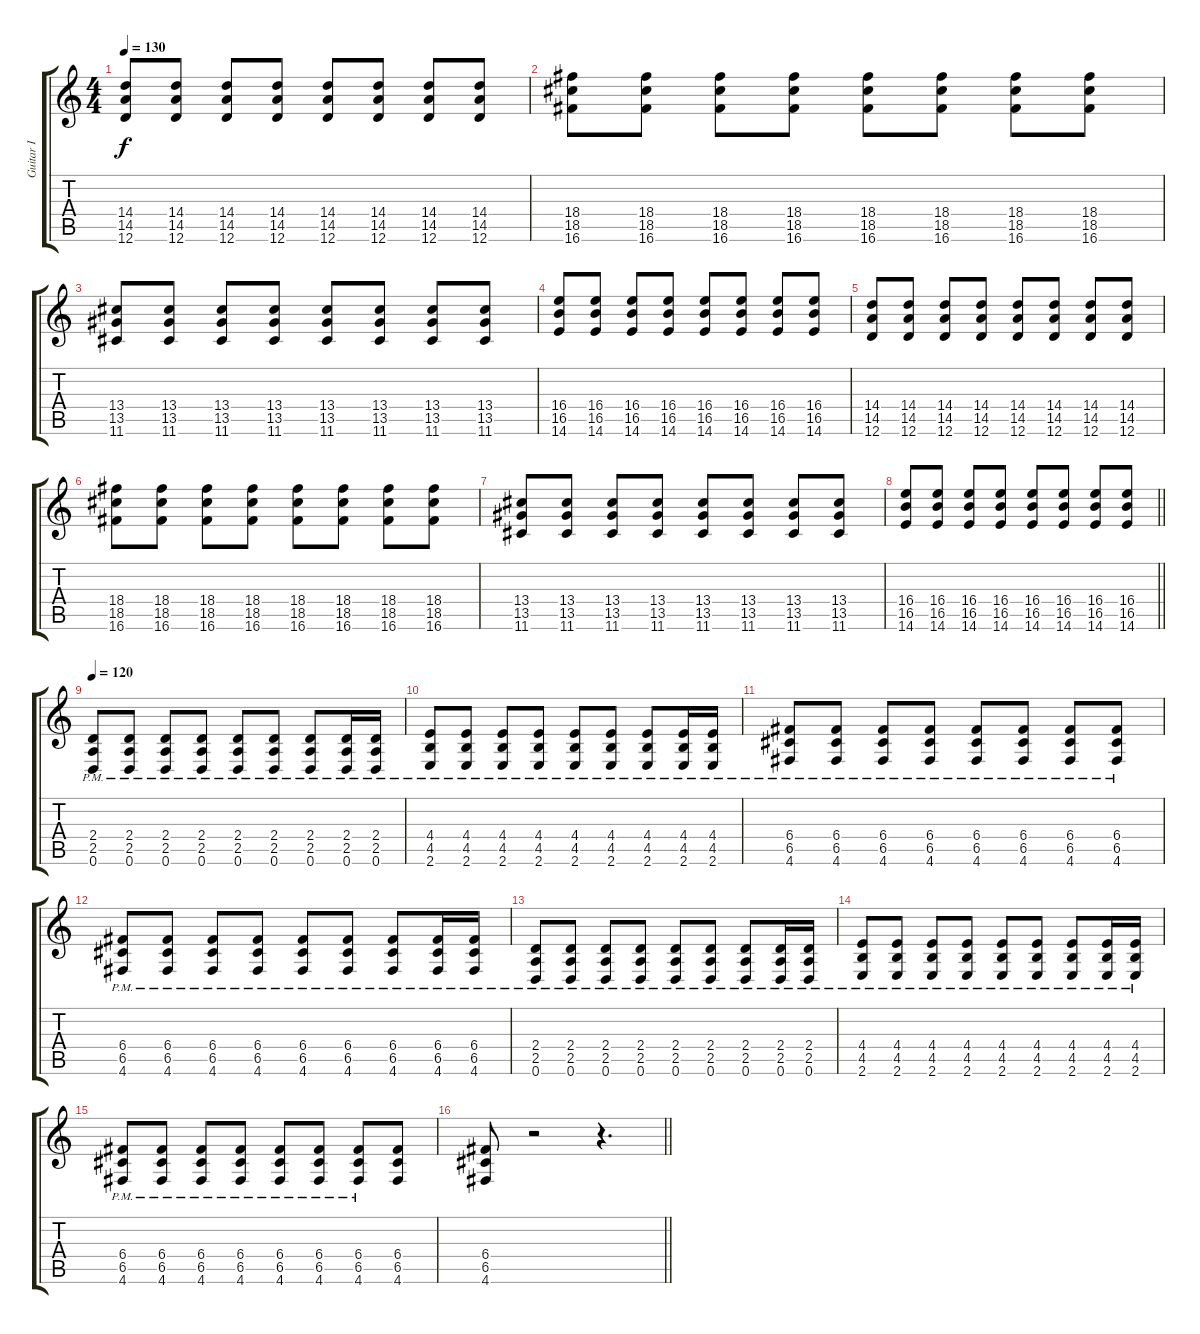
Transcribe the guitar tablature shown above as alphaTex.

\track ("Guitar I" "Guitar I") {instrument distortionguitar}
\staff {score tabs}
\tuning (D4 A3 F3 C3 G2 D2) {hide}
\ts (4 4)
\tempo 130
\clef g2
\ks c
(14.4 14.5 12.6).8{dy f} (14.4 14.5 12.6).8 (14.4 14.5 12.6).8 (14.4 14.5 12.6).8 (14.4 14.5 12.6).8 (14.4 14.5 12.6).8 (14.4 14.5 12.6).8 (14.4 14.5 12.6).8 |
(18.4 18.5 16.6).8 (18.4 18.5 16.6).8 (18.4 18.5 16.6).8 (18.4 18.5 16.6).8 (18.4 18.5 16.6).8 (18.4 18.5 16.6).8 (18.4 18.5 16.6).8 (18.4 18.5 16.6).8 |
(13.4 13.5 11.6).8 (13.4 13.5 11.6).8 (13.4 13.5 11.6).8 (13.4 13.5 11.6).8 (13.4 13.5 11.6).8 (13.4 13.5 11.6).8 (13.4 13.5 11.6).8 (13.4 13.5 11.6).8 |
(16.4 16.5 14.6).8 (16.4 16.5 14.6).8 (16.4 16.5 14.6).8 (16.4 16.5 14.6).8 (16.4 16.5 14.6).8 (16.4 16.5 14.6).8 (16.4 16.5 14.6).8 (16.4 16.5 14.6).8 |
(14.4 14.5 12.6).8 (14.4 14.5 12.6).8 (14.4 14.5 12.6).8 (14.4 14.5 12.6).8 (14.4 14.5 12.6).8 (14.4 14.5 12.6).8 (14.4 14.5 12.6).8 (14.4 14.5 12.6).8 |
(18.4 18.5 16.6).8 (18.4 18.5 16.6).8 (18.4 18.5 16.6).8 (18.4 18.5 16.6).8 (18.4 18.5 16.6).8 (18.4 18.5 16.6).8 (18.4 18.5 16.6).8 (18.4 18.5 16.6).8 |
(13.4 13.5 11.6).8 (13.4 13.5 11.6).8 (13.4 13.5 11.6).8 (13.4 13.5 11.6).8 (13.4 13.5 11.6).8 (13.4 13.5 11.6).8 (13.4 13.5 11.6).8 (13.4 13.5 11.6).8 |
\barLineRight lightlight
(16.4 16.5 14.6).8 (16.4 16.5 14.6).8 (16.4 16.5 14.6).8 (16.4 16.5 14.6).8 (16.4 16.5 14.6).8 (16.4 16.5 14.6).8 (16.4 16.5 14.6).8 (16.4 16.5 14.6).8 |
\section ("" "")
\tempo 120
(2.4{pm} 2.5{pm} 0.6{pm}).8 (2.4{pm} 2.5{pm} 0.6{pm}).8 (2.4{pm} 2.5{pm} 0.6{pm}).8 (2.4{pm} 2.5{pm} 0.6{pm}).8 (2.4{pm} 2.5{pm} 0.6{pm}).8 (2.4{pm} 2.5{pm} 0.6{pm}).8 (2.4{pm} 2.5{pm} 0.6{pm}).8 (2.4{pm} 2.5{pm} 0.6{pm}).16 (2.4{pm} 2.5{pm} 0.6{pm}).16 |
(4.4{pm} 4.5{pm} 2.6{pm}).8 (4.4{pm} 4.5{pm} 2.6{pm}).8 (4.4{pm} 4.5{pm} 2.6{pm}).8 (4.4{pm} 4.5{pm} 2.6{pm}).8 (4.4{pm} 4.5{pm} 2.6{pm}).8 (4.4{pm} 4.5{pm} 2.6{pm}).8 (4.4{pm} 4.5{pm} 2.6{pm}).8 (4.4{pm} 4.5{pm} 2.6{pm}).16 (4.4{pm} 4.5{pm} 2.6{pm}).16 |
(6.4{pm} 6.5{pm} 4.6{pm}).8 (6.4{pm} 6.5{pm} 4.6{pm}).8 (6.4{pm} 6.5{pm} 4.6{pm}).8 (6.4{pm} 6.5{pm} 4.6{pm}).8 (6.4{pm} 6.5{pm} 4.6{pm}).8 (6.4{pm} 6.5{pm} 4.6{pm}).8 (6.4{pm} 6.5{pm} 4.6{pm}).8 (6.4{pm} 6.5{pm} 4.6{pm}).8 |
(6.4{pm} 6.5{pm} 4.6{pm}).8 (6.4{pm} 6.5{pm} 4.6{pm}).8 (6.4{pm} 6.5{pm} 4.6{pm}).8 (6.4{pm} 6.5{pm} 4.6{pm}).8 (6.4{pm} 6.5{pm} 4.6{pm}).8 (6.4{pm} 6.5{pm} 4.6{pm}).8 (6.4{pm} 6.5{pm} 4.6{pm}).8 (6.4{pm} 6.5{pm} 4.6{pm}).16 (6.4{pm} 6.5{pm} 4.6{pm}).16 |
(2.4{pm} 2.5{pm} 0.6{pm}).8 (2.4{pm} 2.5{pm} 0.6{pm}).8 (2.4{pm} 2.5{pm} 0.6{pm}).8 (2.4{pm} 2.5{pm} 0.6{pm}).8 (2.4{pm} 2.5{pm} 0.6{pm}).8 (2.4{pm} 2.5{pm} 0.6{pm}).8 (2.4{pm} 2.5{pm} 0.6{pm}).8 (2.4{pm} 2.5{pm} 0.6{pm}).16 (2.4{pm} 2.5{pm} 0.6{pm}).16 |
(4.4{pm} 4.5{pm} 2.6{pm}).8 (4.4{pm} 4.5{pm} 2.6{pm}).8 (4.4{pm} 4.5{pm} 2.6{pm}).8 (4.4{pm} 4.5{pm} 2.6{pm}).8 (4.4{pm} 4.5{pm} 2.6{pm}).8 (4.4{pm} 4.5{pm} 2.6{pm}).8 (4.4{pm} 4.5{pm} 2.6{pm}).8 (4.4{pm} 4.5{pm} 2.6{pm}).16 (4.4{pm} 4.5{pm} 2.6{pm}).16 |
(6.4{pm} 6.5{pm} 4.6{pm}).8 (6.4{pm} 6.5{pm} 4.6{pm}).8 (6.4{pm} 6.5{pm} 4.6{pm}).8 (6.4{pm} 6.5{pm} 4.6{pm}).8 (6.4{pm} 6.5{pm} 4.6{pm}).8 (6.4{pm} 6.5{pm} 4.6{pm}).8 (6.4{pm} 6.5{pm} 4.6{pm}).8 (6.4 6.5 4.6).8 |
\barLineRight lightlight
(6.4 6.5 4.6).8 r.2 r.4{d}
